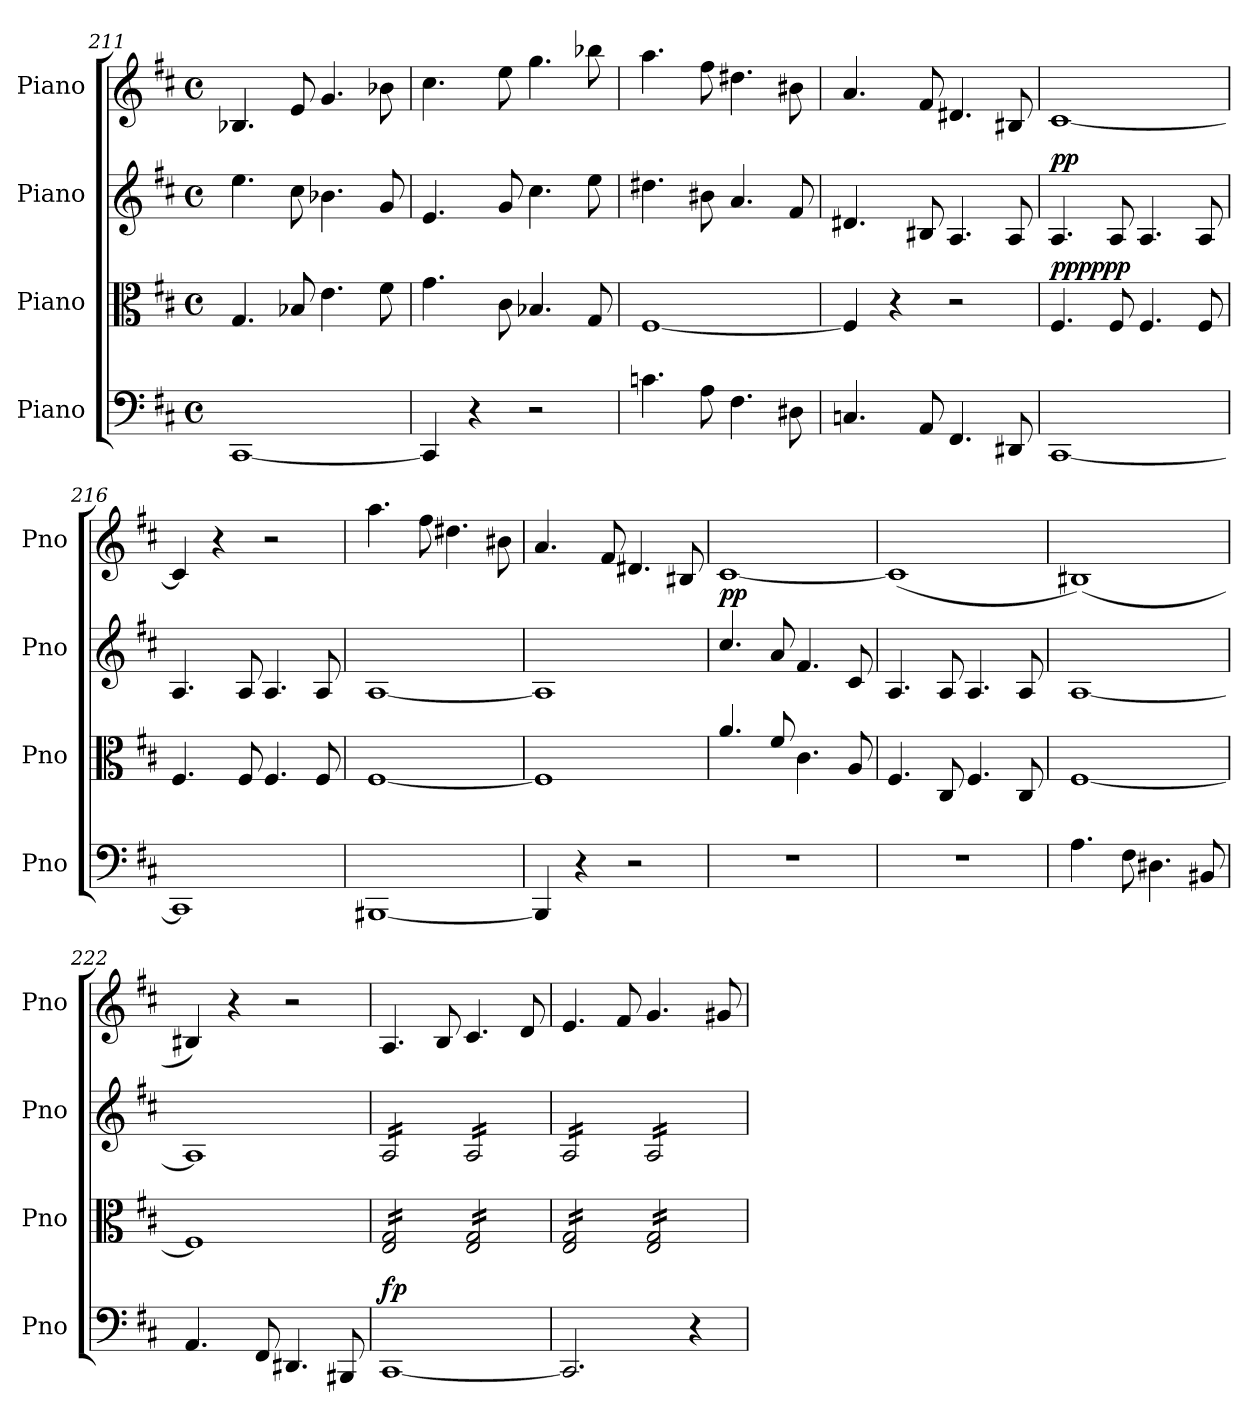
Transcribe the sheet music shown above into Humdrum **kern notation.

**kern	**dynam	**kern	**dynam	**kern	**dynam	**kern
*part4	*part4	*part3	*part3	*part2	*part2	*part1
*staff4	*staff4	*staff3	*staff3	*staff2	*staff2	*staff1
*I"Piano	*	*I"Piano	*	*I"Piano	*	*I"Piano
*I'Pno	*	*I'Pno	*	*I'Pno	*	*I'Pno
!!LO:LB:g=z
*clefF4	*	*clefC3	*	*clefG2	*	*clefG2
*k[f#c#]	*	*k[f#c#]	*	*k[f#c#]	*	*k[f#c#]
*M4/4	*	*M4/4	*	*M4/4	*	*M4/4
*met(c)	*	*met(c)	*	*met(c)	*	*met(c)
=211	=211	=211	=211	=211	=211	=211
[1CC#	.	4.G/	.	4.ee\	.	4.B-X/
.	.	8B-X/	.	8cc#\	.	8e/
.	.	4.e\	.	4.b-X\	.	4.g/
.	.	8f#\	.	8g/	.	8b-X\
=212	=212	=212	=212	=212	=212	=212
4CC#/]	.	4.g\	.	4.e/	.	4.cc#\
4r	.	.	.	.	.	.
.	.	8c#\	.	8g/	.	8ee\
2r	.	4.B-X/	.	4.cc#\	.	4.gg\
.	.	8G/	.	8ee\	.	8bb-X\
=213	=213	=213	=213	=213	=213	=213
4.cn\	.	[1F#	.	4.dd#X\	.	4.aa\
8A\	.	.	.	8b#X\	.	8ff#\
4.F#\	.	.	.	4.a/	.	4.dd#X\
8D#X\	.	.	.	8f#/	.	8b#X\
=214	=214	=214	=214	=214	=214	=214
4.Cn/	.	4F#/]	.	4.d#X/	.	4.a/
.	.	4r	.	.	.	.
8AA/	.	.	.	8B#X/	.	8f#/
4.FF#/	.	2r	.	4.A/	.	4.d#X/
8DD#X/	.	.	.	8A/	.	8B#X/
=215	=215	=215	=215	=215	=215	=215
!	!	!	!LO:DY:a	!	!	!
!	!	!	!LO:DY:n=1:a	!	!	!
!	!	!	!LO:DY:n=2:a	!	!LO:DY:a	!
[1CC#	.	4.F#/	pp pp pp	4.A/	pp	[1c#
.	.	8F#/	.	8A/	.	.
.	.	4.F#/	.	4.A/	.	.
.	.	8F#/	.	8A/	.	.
=216	=216	=216	=216	=216	=216	=216
1CC#]	.	4.F#/	.	4.A/	.	4c#/]
.	.	.	.	.	.	4r
.	.	8F#/	.	8A/	.	.
.	.	4.F#/	.	4.A/	.	2r
.	.	8F#/	.	8A/	.	.
=217	=217	=217	=217	=217	=217	=217
[1BBB#X	.	[1F#	.	[1A	.	4.aa\
.	.	.	.	.	.	8ff#\
.	.	.	.	.	.	4.dd#X\
.	.	.	.	.	.	8b#X\
!!LO:PB:g=z
=218	=218	=218	=218	=218	=218	=218
4BBB#/]	.	1F#]	.	1A]	.	4.a/
4r	.	.	.	.	.	.
.	.	.	.	.	.	8f#/
2r	.	.	.	.	.	4.d#X/
.	.	.	.	.	.	8B#X/
=219	=219	=219	=219	=219	=219	=219
!	!	!	!	!	!LO:DY:a	!
1r	.	4.a/	.	4.cc#/	pp	[1c#
.	.	8f#/	.	8a/	.	.
.	.	4.c#\	.	4.f#/	.	.
.	.	8A/	.	8c#/	.	.
=220	=220	=220	=220	=220	=220	=220
1r	.	4.F#/	.	4.A/	.	(1c#]
.	.	8C#/	.	8A/	.	.
.	.	4.F#/	.	4.A/	.	.
.	.	8C#/	.	8A/	.	.
=221	=221	=221	=221	=221	=221	=221
4.A\	.	[1F#	.	[1A	.	(1B#X)
8F#\	.	.	.	.	.	.
4.D#X\	.	.	.	.	.	.
8BB#X/	.	.	.	.	.	.
!!LO:LB:g=z
=222	=222	=222	=222	=222	=222	=222
4.AA/	.	1F#]	.	1A]	.	4B#X/)
.	.	.	.	.	.	4r
8FF#/	.	.	.	.	.	.
4.DD#X/	.	.	.	.	.	2r
8BBB#X/	.	.	.	.	.	.
=223	=223	=223	=223	=223	=223	=223
!	!LO:DY:a	!	!	!	!	!
*	*	*tremolo	*	*	*	*
*	*	*	*	*tremolo	*	*
[1CC#	fp	16E/ 16G/LL	.	16A/LL	.	4.A/
.	.	16E/ 16G/	.	16A/	.	.
.	.	16E/ 16G/	.	16A/	.	.
.	.	16E/ 16G/	.	16A/	.	.
.	.	16E/ 16G/	.	16A/	.	.
.	.	16E/ 16G/	.	16A/	.	.
.	.	16E/ 16G/	.	16A/	.	8B/
.	.	16E/ 16G/JJ	.	16A/JJ	.	.
.	.	16E/ 16G/LL	.	16A/LL	.	4.c#/
.	.	16E/ 16G/	.	16A/	.	.
.	.	16E/ 16G/	.	16A/	.	.
.	.	16E/ 16G/	.	16A/	.	.
.	.	16E/ 16G/	.	16A/	.	.
.	.	16E/ 16G/	.	16A/	.	.
.	.	16E/ 16G/	.	16A/	.	8d/
.	.	16E/ 16G/JJ	.	16A/JJ	.	.
=224	=224	=224	=224	=224	=224	=224
2.CC#/]	.	16E/ 16G/LL	.	16A/LL	.	4.e/
.	.	16E/ 16G/	.	16A/	.	.
.	.	16E/ 16G/	.	16A/	.	.
.	.	16E/ 16G/	.	16A/	.	.
.	.	16E/ 16G/	.	16A/	.	.
.	.	16E/ 16G/	.	16A/	.	.
.	.	16E/ 16G/	.	16A/	.	8f#/
.	.	16E/ 16G/JJ	.	16A/JJ	.	.
.	.	16E/ 16G/LL	.	16A/LL	.	4.g/
.	.	16E/ 16G/	.	16A/	.	.
.	.	16E/ 16G/	.	16A/	.	.
.	.	16E/ 16G/	.	16A/	.	.
4r	.	16E/ 16G/	.	16A/	.	.
.	.	16E/ 16G/	.	16A/	.	.
.	.	16E/ 16G/	.	16A/	.	8g#X/
.	.	16E/ 16G/JJ	.	16A/JJ	.	.
*	*	*	*	*Xtremolo	*	*
*	*	*Xtremolo	*	*	*	*
=	=	=	=	=	=	=
*-	*-	*-	*-	*-	*-	*-
